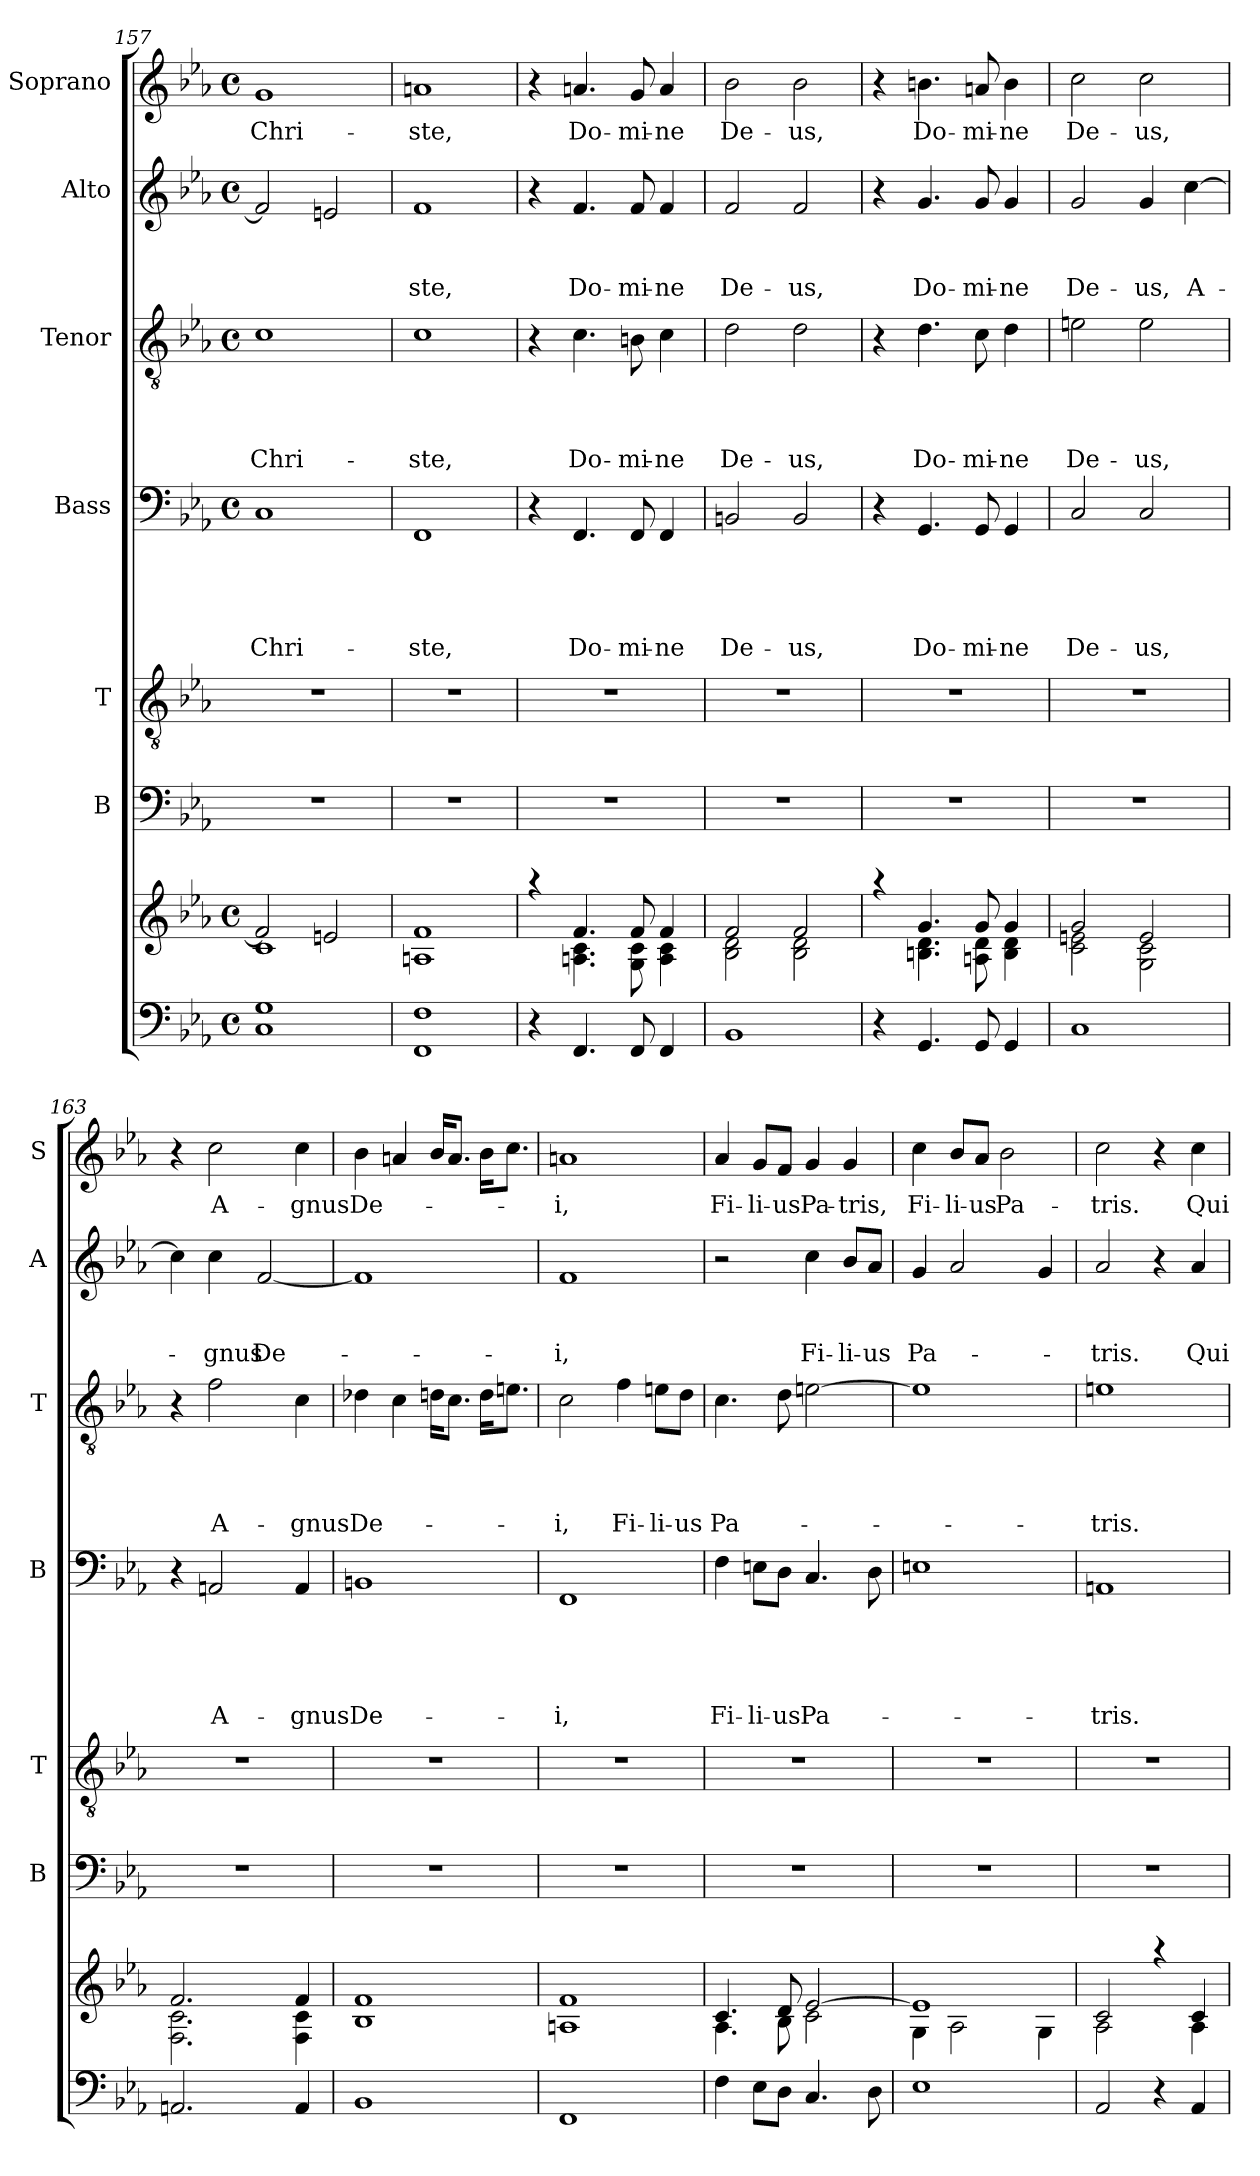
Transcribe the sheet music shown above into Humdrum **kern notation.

**kern	**kern	**kern	**kern	**kern	**text	**text	**text	**text	**text	**kern	**text	**text	**text	**text	**kern	**text	**text	**text	**kern	**text
*part8	*part7	*part6	*part5	*part4	*part4	*part4	*part4	*part4	*part4	*part3	*part3	*part3	*part3	*part3	*part2	*part2	*part2	*part2	*part1	*part1
*staff8	*staff7	*staff6	*staff5	*staff4	*staff4	*staff4	*staff4	*staff4	*staff4	*staff3	*staff3	*staff3	*staff3	*staff3	*staff2	*staff2	*staff2	*staff2	*staff1	*staff1
*	*	*I"B	*I"T	*I"Bass	*	*	*	*	*	*I"Tenor	*	*	*	*	*I"Alto	*	*	*	*I"Soprano	*
*	*	*I'B	*I'T	*I'B	*	*	*	*	*	*I'T	*	*	*	*	*I'A	*	*	*	*I'S	*
*clefF4	*clefG2	*clefF4	*clefGv2	*clefF4	*	*	*	*	*	*clefGv2	*	*	*	*	*clefG2	*	*	*	*clefG2	*
*k[b-e-a-]	*k[b-e-a-]	*k[b-e-a-]	*k[b-e-a-]	*k[b-e-a-]	*	*	*	*	*	*k[b-e-a-]	*	*	*	*	*k[b-e-a-]	*	*	*	*k[b-e-a-]	*
*E-:	*E-:	*E-:	*E-:	*E-:	*	*	*	*	*	*E-:	*	*	*	*	*E-:	*	*	*	*E-:	*
*M4/4	*M4/4	*	*	*M4/4	*	*	*	*	*	*M4/4	*	*	*	*	*M4/4	*	*	*	*M4/4	*
*met(c)	*met(c)	*	*	*met(c)	*	*	*	*	*	*met(c)	*	*	*	*	*met(c)	*	*	*	*met(c)	*
=157	=157	=157	=157	=157	=157	=157	=157	=157	=157	=157	=157	=157	=157	=157	=157	=157	=157	=157	=157	=157
*	*^	*	*	*	*	*	*	*	*	*	*	*	*	*	*	*	*	*	*	*
!	!	!	!	!	!	!	!	!	!	!LO:LY:b	!	!	!	!	!LO:LY:b	!	!	!	!	!	!LO:LY:b
1C 1G	2f/]	1c	1r	1r	1C	.	.	.	.	Chri-	1c	.	.	.	Chri-	2f/]	.	.	.	1g	Chri-
.	2en/	.	.	.	.	.	.	.	.	.	.	.	.	.	.	2en/	.	.	.	.	.
*	*v	*v	*	*	*	*	*	*	*	*	*	*	*	*	*	*	*	*	*	*	*
=158	=158	=158	=158	=158	=158	=158	=158	=158	=158	=158	=158	=158	=158	=158	=158	=158	=158	=158	=158	=158
!	!	!	!	!	!	!	!	!	!LO:LY:b	!	!	!	!	!LO:LY:b	!	!	!	!LO:LY:b	!	!LO:LY:b
1FF 1F	1An 1f	1r	1r	1FF	.	.	.	.	-ste,	1c	.	.	.	-ste,	1f	.	.	-ste,	1an	-ste,
!!LO:LB:g=z
=159	=159	=159	=159	=159	=159	=159	=159	=159	=159	=159	=159	=159	=159	=159	=159	=159	=159	=159	=159	=159
*	*^	*	*	*	*	*	*	*	*	*	*	*	*	*	*	*	*	*	*	*
4r	4raa	4ryy	1r	1r	4r	.	.	.	.	.	4r	.	.	.	.	4r	.	.	.	4r	.
!	!	!	!	!	!	!	!	!	!	!LO:LY:b	!	!	!	!	!LO:LY:b	!	!	!	!LO:LY:b	!	!LO:LY:b
4.FF/	4.f/	4.An\ 4.c\	.	.	4.FF/	.	.	.	.	Do-	4.c\	.	.	.	Do-	4.f/	.	.	Do-	4.an/	Do-
!	!	!	!	!	!	!	!	!	!	!LO:LY:b	!	!	!	!	!LO:LY:b	!	!	!	!LO:LY:b	!	!LO:LY:b
8FF/	8f/	8G\ 8c\	.	.	8FF/	.	.	.	.	-mi-	8B\	.	.	.	-mi-	8f/	.	.	-mi-	8g/	-mi-
!	!	!	!	!	!	!	!	!	!	!LO:LY:b	!	!	!	!	!LO:LY:b	!	!	!	!LO:LY:b	!	!LO:LY:b
4FF/	4f/	4A\ 4c\	.	.	4FF/	.	.	.	.	-ne	4c\	.	.	.	-ne	4f/	.	.	-ne	4a/	-ne
=160	=160	=160	=160	=160	=160	=160	=160	=160	=160	=160	=160	=160	=160	=160	=160	=160	=160	=160	=160	=160	=160
!	!	!	!	!	!	!	!	!	!	!LO:LY:b	!	!	!	!	!LO:LY:b	!	!	!	!LO:LY:b	!	!LO:LY:b
1BB-	2f/	2B-\ 2d\	1r	1r	2BB/	.	.	.	.	De-	2d\	.	.	.	De-	2f/	.	.	De-	2b-\	De-
!	!	!	!	!	!	!	!	!	!	!LO:LY:b	!	!	!	!	!LO:LY:b	!	!	!	!LO:LY:b	!	!LO:LY:b
.	2f/	2B-\ 2d\	.	.	2BB/	.	.	.	.	-us,	2d\	.	.	.	-us,	2f/	.	.	-us,	2b-\	-us,
=161	=161	=161	=161	=161	=161	=161	=161	=161	=161	=161	=161	=161	=161	=161	=161	=161	=161	=161	=161	=161	=161
4r	4raa	4ryy	1r	1r	4r	.	.	.	.	.	4r	.	.	.	.	4r	.	.	.	4r	.
!	!	!	!	!	!	!	!	!	!	!LO:LY:b	!	!	!	!	!LO:LY:b	!	!	!	!LO:LY:b	!	!LO:LY:b
4.GG/	4.g/	4.Bn\ 4.d\	.	.	4.GG/	.	.	.	.	Do-	4.d\	.	.	.	Do-	4.g/	.	.	Do-	4.bn\	Do-
!	!	!	!	!	!	!	!	!	!	!LO:LY:b	!	!	!	!	!LO:LY:b	!	!	!	!LO:LY:b	!	!LO:LY:b
8GG/	8g/	8An\ 8d\	.	.	8GG/	.	.	.	.	-mi-	8c\	.	.	.	-mi-	8g/	.	.	-mi-	8an/	-mi-
!	!	!	!	!	!	!	!	!	!	!LO:LY:b	!	!	!	!	!LO:LY:b	!	!	!	!LO:LY:b	!	!LO:LY:b
4GG/	4g/	4B\ 4d\	.	.	4GG/	.	.	.	.	-ne	4d\	.	.	.	-ne	4g/	.	.	-ne	4b\	-ne
=162	=162	=162	=162	=162	=162	=162	=162	=162	=162	=162	=162	=162	=162	=162	=162	=162	=162	=162	=162	=162	=162
!	!	!	!	!	!	!	!	!	!	!LO:LY:b	!	!	!	!	!LO:LY:b	!	!	!	!LO:LY:b	!	!LO:LY:b
1C	2g/	2c\ 2en\	1r	1r	2C/	.	.	.	.	De-	2en\	.	.	.	De-	2g/	.	.	De-	2cc\	De-
!	!	!	!	!	!	!	!	!	!	!LO:LY:b	!	!	!	!	!LO:LY:b	!	!	!	!LO:LY:b	!	!LO:LY:b
.	2e/	2G\ 2c\	.	.	2C/	.	.	.	.	-us,	2e\	.	.	.	-us,	4g/	.	.	-us,	2cc\	-us,
!	!	!	!	!	!	!	!	!	!	!	!	!	!	!	!	!	!	!	!LO:LY:b	!	!
.	.	.	.	.	.	.	.	.	.	.	.	.	.	.	.	[>4cc\	.	.	A-	.	.
=163	=163	=163	=163	=163	=163	=163	=163	=163	=163	=163	=163	=163	=163	=163	=163	=163	=163	=163	=163	=163	=163
2.AAn/	2.f/	2.F\ 2.c\	1r	1r	4r	.	.	.	.	.	4r	.	.	.	.	4cc\]	.	.	.	4r	.
!	!	!	!	!	!	!	!	!	!	!LO:LY:b	!	!	!	!	!LO:LY:b	!	!	!	!LO:LY:b	!	!LO:LY:b
.	.	.	.	.	2AAn/	.	.	.	.	A-	2f\	.	.	.	A-	4cc\	.	.	-gnus	2cc\	A-
!	!	!	!	!	!	!	!	!	!	!	!	!	!	!	!	!	!	!	!LO:LY:b	!	!
.	.	.	.	.	.	.	.	.	.	.	.	.	.	.	.	[>2f/	.	.	De-	.	.
!	!	!	!	!	!	!	!	!	!	!LO:LY:b	!	!	!	!	!LO:LY:b	!	!	!	!	!	!LO:LY:b
4AA/	4f/	4F\ 4c\	.	.	4AA/	.	.	.	.	-gnus	4c\	.	.	.	-gnus	.	.	.	.	4cc\	-gnus
!!LO:PB:g=z
=164	=164	=164	=164	=164	=164	=164	=164	=164	=164	=164	=164	=164	=164	=164	=164	=164	=164	=164	=164	=164	=164
!	!	!	!	!	!	!	!	!	!	!LO:LY:b	!	!	!	!	!LO:LY:b	!	!	!	!	!	!LO:LY:b
*	*v	*v	*	*	*	*	*	*	*	*	*	*	*	*	*	*	*	*	*	*	*
1BB-	1B- 1f	1r	1r	1BB	.	.	.	.	De-	4d-X\	.	.	.	De-	1f]	.	.	.	4b-\	De-
.	.	.	.	.	.	.	.	.	.	4c\	.	.	.	.	.	.	.	.	4an/	.
.	.	.	.	.	.	.	.	.	.	16d\KL	.	.	.	.	.	.	.	.	16b-/KL	.
.	.	.	.	.	.	.	.	.	.	8.c\J	.	.	.	.	.	.	.	.	8.a/J	.
.	.	.	.	.	.	.	.	.	.	16d\KL	.	.	.	.	.	.	.	.	16b-\KL	.
.	.	.	.	.	.	.	.	.	.	8.e\J	.	.	.	.	.	.	.	.	8.cc\J	.
=165	=165	=165	=165	=165	=165	=165	=165	=165	=165	=165	=165	=165	=165	=165	=165	=165	=165	=165	=165	=165
!	!	!	!	!	!	!	!	!	!LO:LY:b	!	!	!	!	!LO:LY:b	!	!	!	!LO:LY:b	!	!LO:LY:b
1FF	1An 1f	1r	1r	1FF	.	.	.	.	-i,	2c\	.	.	.	-i,	1f	.	.	-i,	1an	-i,
!	!	!	!	!	!	!	!	!	!	!	!	!	!	!LO:LY:b	!	!	!	!	!	!
.	.	.	.	.	.	.	.	.	.	4f\	.	.	.	Fi-	.	.	.	.	.	.
!	!	!	!	!	!	!	!	!	!	!	!	!	!	!LO:LY:b	!	!	!	!	!	!
.	.	.	.	.	.	.	.	.	.	8e\L	.	.	.	-li-	.	.	.	.	.	.
!	!	!	!	!	!	!	!	!	!	!	!	!	!	!LO:LY:b	!	!	!	!	!	!
.	.	.	.	.	.	.	.	.	.	8d\J	.	.	.	-us	.	.	.	.	.	.
=166	=166	=166	=166	=166	=166	=166	=166	=166	=166	=166	=166	=166	=166	=166	=166	=166	=166	=166	=166	=166
*	*^	*	*	*	*	*	*	*	*	*	*	*	*	*	*	*	*	*	*	*
!	!	!	!	!	!	!	!	!	!	!LO:LY:b	!	!	!	!	!LO:LY:b	!	!	!	!	!	!LO:LY:b
4F\	4.c/	4.A-\	1r	1r	4F\	.	.	.	.	Fi-	4.c\	.	.	.	Pa-	2r	.	.	.	4a-/	Fi-
!	!	!	!	!	!	!	!	!	!	!LO:LY:b	!	!	!	!	!	!	!	!	!	!	!LO:LY:b
8E-\L	.	.	.	.	8E\L	.	.	.	.	-li-	.	.	.	.	.	.	.	.	.	8g/L	-li-
!	!	!	!	!	!	!	!	!	!	!LO:LY:b	!	!	!	!	!	!	!	!	!	!	!LO:LY:b
8D\J	8d/	8B-\	.	.	8D\J	.	.	.	.	-us	8d\	.	.	.	.	.	.	.	.	8f/J	-us
!	!	!	!	!	!	!	!	!	!	!LO:LY:b	!	!	!	!	!	!	!	!	!LO:LY:b	!	!LO:LY:b
4.C/	[>2e-/	2c\	.	.	4.C/	.	.	.	.	Pa-	[>2e\	.	.	.	.	4cc\	.	.	Fi-	4g/	Pa-
!	!	!	!	!	!	!	!	!	!	!	!	!	!	!	!	!	!	!	!LO:LY:b	!	!LO:LY:b
.	.	.	.	.	.	.	.	.	.	.	.	.	.	.	.	8b-/L	.	.	-li-	4g/	-tris,
!	!	!	!	!	!	!	!	!	!	!	!	!	!	!	!	!	!	!	!LO:LY:b	!	!
8D\	.	.	.	.	8D\	.	.	.	.	.	.	.	.	.	.	8a-/J	.	.	-us	.	.
=167	=167	=167	=167	=167	=167	=167	=167	=167	=167	=167	=167	=167	=167	=167	=167	=167	=167	=167	=167	=167	=167
!	!	!	!	!	!	!	!	!	!	!	!	!	!	!	!	!	!	!	!LO:LY:b	!	!LO:LY:b
1E-	1e-]	4G\	1r	1r	1E	.	.	.	.	.	1e]	.	.	.	.	4g/	.	.	Pa-	4cc\	Fi-
!	!	!	!	!	!	!	!	!	!	!	!	!	!	!	!	!	!	!	!	!	!LO:LY:b
.	.	2A-\	.	.	.	.	.	.	.	.	.	.	.	.	.	2a-/	.	.	.	8b-/L	-li-
!	!	!	!	!	!	!	!	!	!	!	!	!	!	!	!	!	!	!	!	!	!LO:LY:b
.	.	.	.	.	.	.	.	.	.	.	.	.	.	.	.	.	.	.	.	8a-/J	-us
!	!	!	!	!	!	!	!	!	!	!	!	!	!	!	!	!	!	!	!	!	!LO:LY:b
.	.	.	.	.	.	.	.	.	.	.	.	.	.	.	.	.	.	.	.	2b-\	Pa-
.	.	4G\	.	.	.	.	.	.	.	.	.	.	.	.	.	4g/	.	.	.	.	.
=168	=168	=168	=168	=168	=168	=168	=168	=168	=168	=168	=168	=168	=168	=168	=168	=168	=168	=168	=168	=168	=168
!	!	!	!	!	!	!	!	!	!	!LO:LY:b	!	!	!	!	!LO:LY:b	!	!	!	!LO:LY:b	!	!LO:LY:b
2AA-/	2c/	2A-\	1r	1r	1AA	.	.	.	.	-tris.	1e	.	.	.	-tris.	2a-/	.	.	-tris.	2cc\	-tris.
4r	4raa	4ryy	.	.	.	.	.	.	.	.	.	.	.	.	.	4r	.	.	.	4r	.
!	!	!	!	!	!	!	!	!	!	!	!	!	!	!	!	!	!	!	!LO:LY:b	!	!LO:LY:b
4AA-/	4c/	4A-\	.	.	.	.	.	.	.	.	.	.	.	.	.	4a-/	.	.	Qui	4cc\	Qui
*	*v	*v	*	*	*	*	*	*	*	*	*	*	*	*	*	*	*	*	*	*	*
=	=	=	=	=	=	=	=	=	=	=	=	=	=	=	=	=	=	=	=	=
*-	*-	*-	*-	*-	*-	*-	*-	*-	*-	*-	*-	*-	*-	*-	*-	*-	*-	*-	*-	*-
